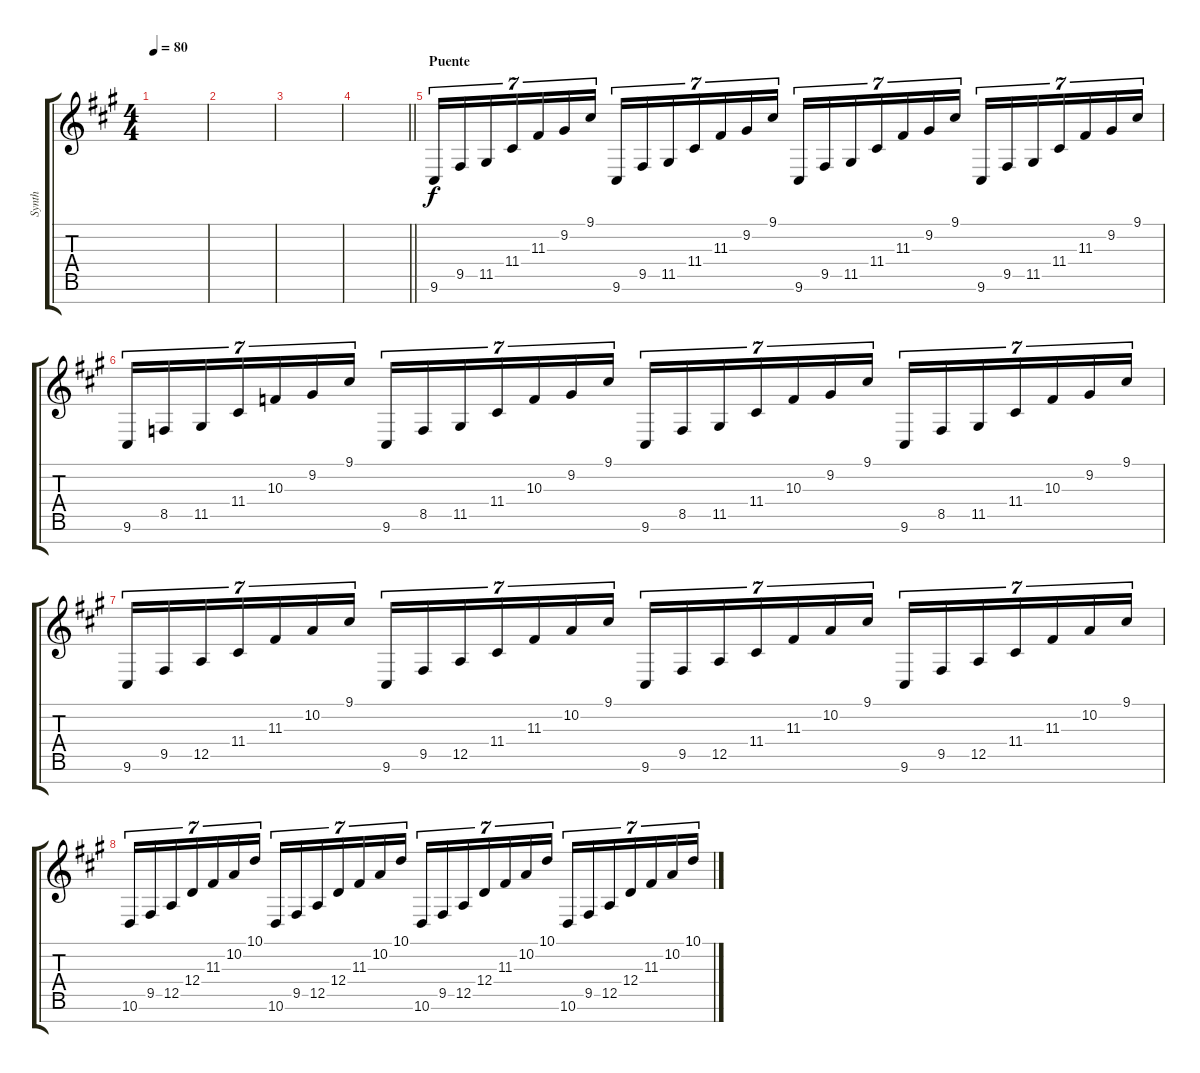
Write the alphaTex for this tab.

\track ("Synth" "Synth") {instrument lead2sawtooth}
\staff {score tabs}
\tuning (E4 B3 G3 D3 A2 E2 B1) {hide}
\ts (4 4)
\tempo 80
\clef g2
\ks f#minor
|
|
|
\barLineRight lightlight
|
\section ("" "Puente")
9.6.16{tu (7 4)} 9.5.16{tu (7 4)} 11.5.16{tu (7 4)} 11.4.16{tu (7 4)} 11.3.16{tu (7 4)} 9.2.16{tu (7 4)} 9.1.16{tu (7 4)} 9.6.16{tu (7 4)} 9.5.16{tu (7 4)} 11.5.16{tu (7 4)} 11.4.16{tu (7 4)} 11.3.16{tu (7 4)} 9.2.16{tu (7 4)} 9.1.16{tu (7 4)} 9.6.16{tu (7 4)} 9.5.16{tu (7 4)} 11.5.16{tu (7 4)} 11.4.16{tu (7 4)} 11.3.16{tu (7 4)} 9.2.16{tu (7 4)} 9.1.16{tu (7 4)} 9.6.16{tu (7 4)} 9.5.16{tu (7 4)} 11.5.16{tu (7 4)} 11.4.16{tu (7 4)} 11.3.16{tu (7 4)} 9.2.16{tu (7 4)} 9.1.16{tu (7 4)} |
9.6.16{tu (7 4)} 8.5.16{tu (7 4)} 11.5.16{tu (7 4)} 11.4.16{tu (7 4)} 10.3.16{tu (7 4)} 9.2.16{tu (7 4)} 9.1.16{tu (7 4)} 9.6.16{tu (7 4)} 8.5.16{tu (7 4)} 11.5.16{tu (7 4)} 11.4.16{tu (7 4)} 10.3.16{tu (7 4)} 9.2.16{tu (7 4)} 9.1.16{tu (7 4)} 9.6.16{tu (7 4)} 8.5.16{tu (7 4)} 11.5.16{tu (7 4)} 11.4.16{tu (7 4)} 10.3.16{tu (7 4)} 9.2.16{tu (7 4)} 9.1.16{tu (7 4)} 9.6.16{tu (7 4)} 8.5.16{tu (7 4)} 11.5.16{tu (7 4)} 11.4.16{tu (7 4)} 10.3.16{tu (7 4)} 9.2.16{tu (7 4)} 9.1.16{tu (7 4)} |
9.6.16{tu (7 4)} 9.5.16{tu (7 4)} 12.5.16{tu (7 4)} 11.4.16{tu (7 4)} 11.3.16{tu (7 4)} 10.2.16{tu (7 4)} 9.1.16{tu (7 4)} 9.6.16{tu (7 4)} 9.5.16{tu (7 4)} 12.5.16{tu (7 4)} 11.4.16{tu (7 4)} 11.3.16{tu (7 4)} 10.2.16{tu (7 4)} 9.1.16{tu (7 4)} 9.6.16{tu (7 4)} 9.5.16{tu (7 4)} 12.5.16{tu (7 4)} 11.4.16{tu (7 4)} 11.3.16{tu (7 4)} 10.2.16{tu (7 4)} 9.1.16{tu (7 4)} 9.6.16{tu (7 4)} 9.5.16{tu (7 4)} 12.5.16{tu (7 4)} 11.4.16{tu (7 4)} 11.3.16{tu (7 4)} 10.2.16{tu (7 4)} 9.1.16{tu (7 4)} |
10.6.16{tu (7 4)} 9.5.16{tu (7 4)} 12.5.16{tu (7 4)} 12.4.16{tu (7 4)} 11.3.16{tu (7 4)} 10.2.16{tu (7 4)} 10.1.16{tu (7 4)} 10.6.16{tu (7 4)} 9.5.16{tu (7 4)} 12.5.16{tu (7 4)} 12.4.16{tu (7 4)} 11.3.16{tu (7 4)} 10.2.16{tu (7 4)} 10.1.16{tu (7 4)} 10.6.16{tu (7 4)} 9.5.16{tu (7 4)} 12.5.16{tu (7 4)} 12.4.16{tu (7 4)} 11.3.16{tu (7 4)} 10.2.16{tu (7 4)} 10.1.16{tu (7 4)} 10.6.16{tu (7 4)} 9.5.16{tu (7 4)} 12.5.16{tu (7 4)} 12.4.16{tu (7 4)} 11.3.16{tu (7 4)} 10.2.16{tu (7 4)} 10.1.16{tu (7 4)}
